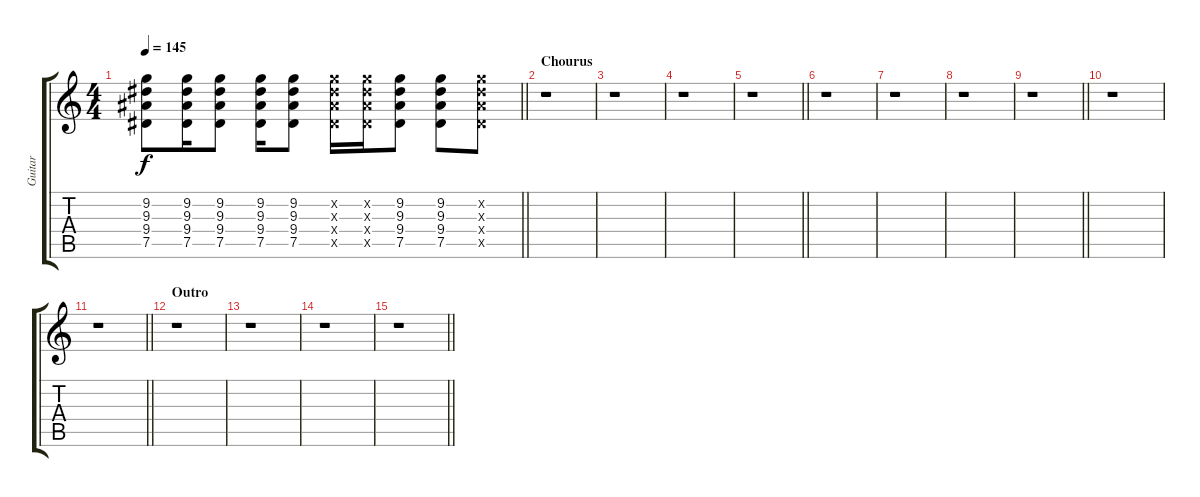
\track ("Guitar" "Guitar") {instrument distortionguitar}
\staff {score tabs}
\tuning (Eb4 Bb3 Gb3 Db3 Ab2 Eb2) {hide}
\ts (4 4)
\tempo 145
\clef g2
\barLineRight lightlight
\ks c
(9.2 9.3 9.4 7.5).8{dy f} (9.2 9.3 9.4 7.5).16 (9.2 9.3 9.4 7.5).8 (9.2 9.3 9.4 7.5).16 (9.2 9.3 9.4 7.5).8 (9.2{x} 9.3{x} 9.4{x} 7.5{x}).16 (9.2{x} 9.3{x} 9.4{x} 7.5{x}).16 (9.2 9.3 9.4 7.5).8 (9.2 9.3 9.4 7.5).8 (9.2{x} 9.3{x} 9.4{x} 7.5{x}).8 |
\section ("" "Chourus")
r.1 |
r.1 |
r.1 |
\barLineRight lightlight
r.1 |
r.1 |
r.1 |
r.1 |
\barLineRight lightlight
r.1 |
r.1 |
\barLineRight lightlight
r.1 |
\section ("" "Outro")
r.1 |
r.1 |
r.1 |
\barLineRight lightlight
r.1
